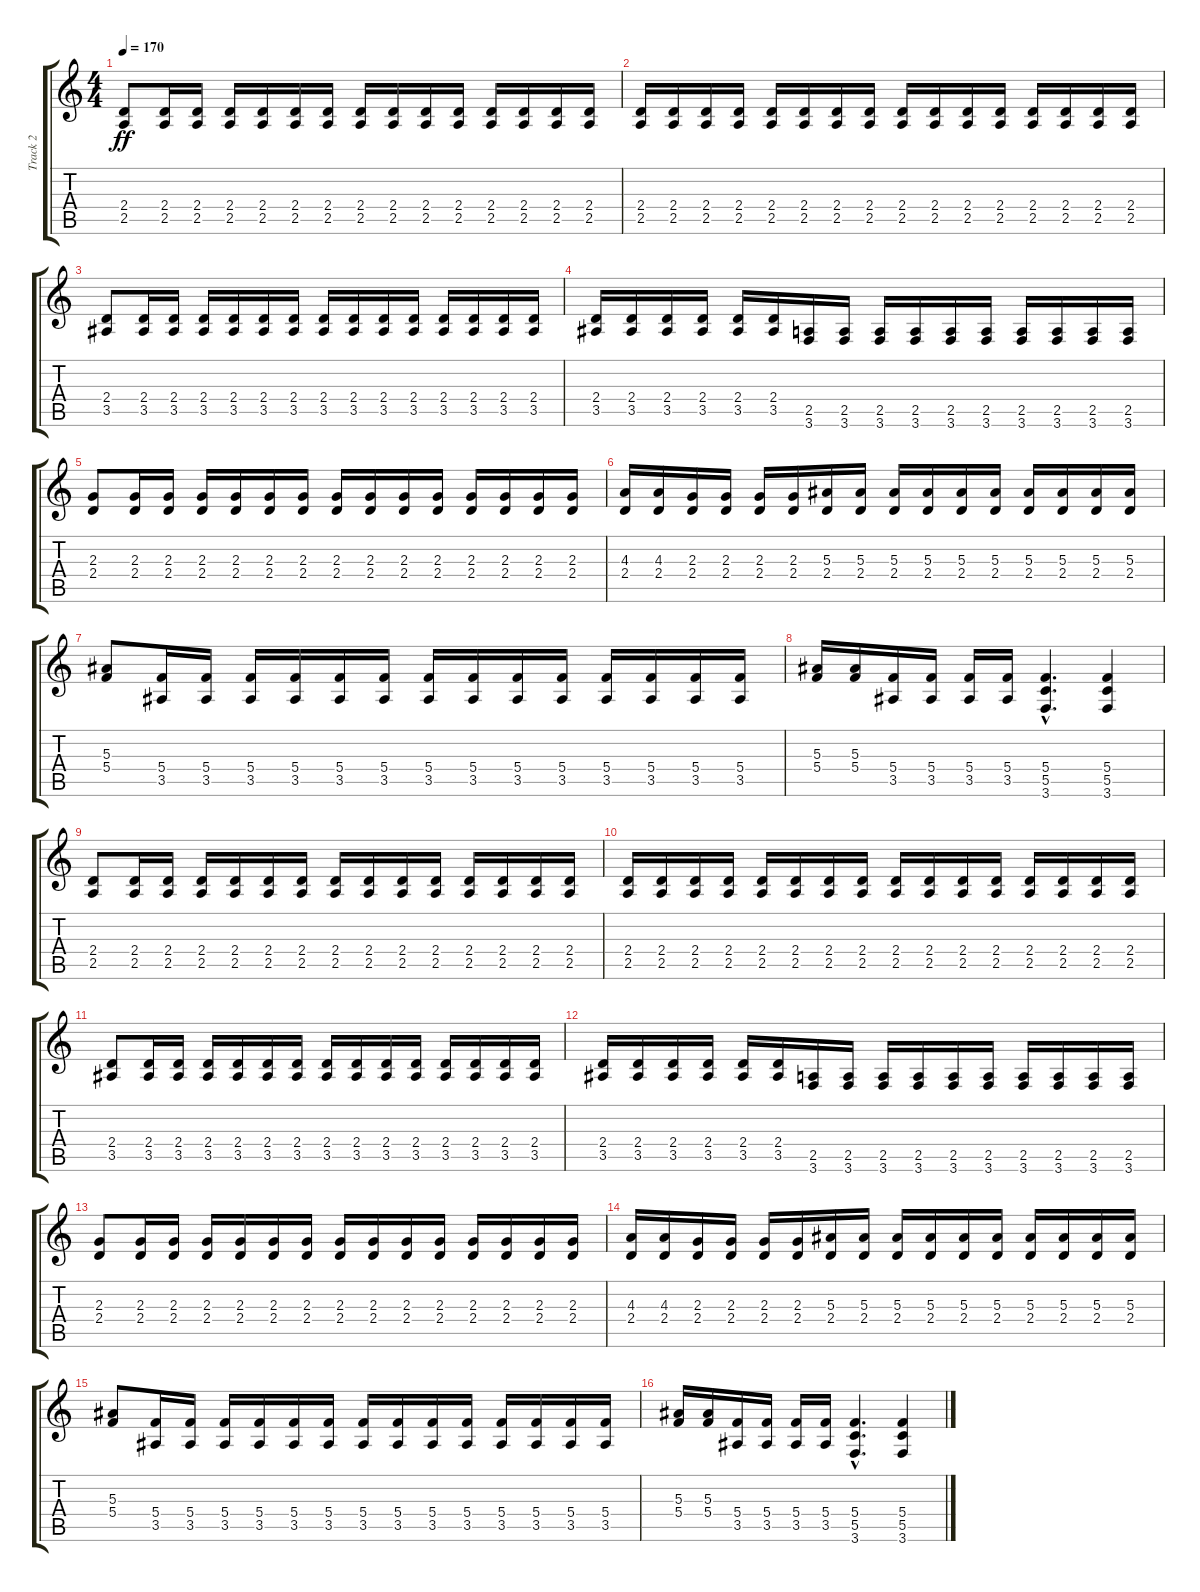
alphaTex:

\track ("Track 2" "Track 2") {instrument distortionguitar}
\staff {score tabs}
\tuning (D4 A3 F3 C3 G2 D2) {hide}
\ts (4 4)
\tempo 170
\clef g2
\ks c
(2.4 2.5).8{dy ff instrument distortionguitar} (2.4 2.5).16 (2.4 2.5).16 (2.4 2.5).16 (2.4 2.5).16 (2.4 2.5).16 (2.4 2.5).16 (2.4 2.5).16 (2.4 2.5).16 (2.4 2.5).16 (2.4 2.5).16 (2.4 2.5).16 (2.4 2.5).16 (2.4 2.5).16 (2.4 2.5).16 |
(2.4 2.5).16 (2.4 2.5).16 (2.4 2.5).16 (2.4 2.5).16 (2.4 2.5).16 (2.4 2.5).16 (2.4 2.5).16 (2.4 2.5).16 (2.4 2.5).16 (2.4 2.5).16 (2.4 2.5).16 (2.4 2.5).16 (2.4 2.5).16 (2.4 2.5).16 (2.4 2.5).16 (2.4 2.5).16 |
(2.4 3.5).8 (2.4 3.5).16 (2.4 3.5).16 (2.4 3.5).16 (2.4 3.5).16 (2.4 3.5).16 (2.4 3.5).16 (2.4 3.5).16 (2.4 3.5).16 (2.4 3.5).16 (2.4 3.5).16 (2.4 3.5).16 (2.4 3.5).16 (2.4 3.5).16 (2.4 3.5).16 |
(2.4 3.5).16 (2.4 3.5).16 (2.4 3.5).16 (2.4 3.5).16 (2.4 3.5).16 (2.4 3.5).16 (2.5 3.6).16 (2.5 3.6).16 (2.5 3.6).16 (2.5 3.6).16 (2.5 3.6).16 (2.5 3.6).16 (2.5 3.6).16 (2.5 3.6).16 (2.5 3.6).16 (2.5 3.6).16 |
(2.3 2.4).8 (2.3 2.4).16 (2.3 2.4).16 (2.3 2.4).16 (2.3 2.4).16 (2.3 2.4).16 (2.3 2.4).16 (2.3 2.4).16 (2.3 2.4).16 (2.3 2.4).16 (2.3 2.4).16 (2.3 2.4).16 (2.3 2.4).16 (2.3 2.4).16 (2.3 2.4).16 |
(4.3 2.4).16 (4.3 2.4).16 (2.3 2.4).16 (2.3 2.4).16 (2.3 2.4).16 (2.3 2.4).16 (5.3 2.4).16 (5.3 2.4).16 (5.3 2.4).16 (5.3 2.4).16 (5.3 2.4).16 (5.3 2.4).16 (5.3 2.4).16 (5.3 2.4).16 (5.3 2.4).16 (5.3 2.4).16 |
(5.3 5.4).8 (5.4 3.5).16 (5.4 3.5).16 (5.4 3.5).16 (5.4 3.5).16 (5.4 3.5).16 (5.4 3.5).16 (5.4 3.5).16 (5.4 3.5).16 (5.4 3.5).16 (5.4 3.5).16 (5.4 3.5).16 (5.4 3.5).16 (5.4 3.5).16 (5.4 3.5).16 |
(5.3 5.4).16 (5.3 5.4).16 (5.4 3.5).16 (5.4 3.5).16 (5.4 3.5).16 (5.4 3.5).16 (5.4{hac} 5.5{hac} 3.6{hac}).4{d} (5.4 5.5 3.6).4 |
(2.4 2.5).8 (2.4 2.5).16 (2.4 2.5).16 (2.4 2.5).16 (2.4 2.5).16 (2.4 2.5).16 (2.4 2.5).16 (2.4 2.5).16 (2.4 2.5).16 (2.4 2.5).16 (2.4 2.5).16 (2.4 2.5).16 (2.4 2.5).16 (2.4 2.5).16 (2.4 2.5).16 |
(2.4 2.5).16 (2.4 2.5).16 (2.4 2.5).16 (2.4 2.5).16 (2.4 2.5).16 (2.4 2.5).16 (2.4 2.5).16 (2.4 2.5).16 (2.4 2.5).16 (2.4 2.5).16 (2.4 2.5).16 (2.4 2.5).16 (2.4 2.5).16 (2.4 2.5).16 (2.4 2.5).16 (2.4 2.5).16 |
(2.4 3.5).8 (2.4 3.5).16 (2.4 3.5).16 (2.4 3.5).16 (2.4 3.5).16 (2.4 3.5).16 (2.4 3.5).16 (2.4 3.5).16 (2.4 3.5).16 (2.4 3.5).16 (2.4 3.5).16 (2.4 3.5).16 (2.4 3.5).16 (2.4 3.5).16 (2.4 3.5).16 |
(2.4 3.5).16 (2.4 3.5).16 (2.4 3.5).16 (2.4 3.5).16 (2.4 3.5).16 (2.4 3.5).16 (2.5 3.6).16 (2.5 3.6).16 (2.5 3.6).16 (2.5 3.6).16 (2.5 3.6).16 (2.5 3.6).16 (2.5 3.6).16 (2.5 3.6).16 (2.5 3.6).16 (2.5 3.6).16 |
(2.3 2.4).8 (2.3 2.4).16 (2.3 2.4).16 (2.3 2.4).16 (2.3 2.4).16 (2.3 2.4).16 (2.3 2.4).16 (2.3 2.4).16 (2.3 2.4).16 (2.3 2.4).16 (2.3 2.4).16 (2.3 2.4).16 (2.3 2.4).16 (2.3 2.4).16 (2.3 2.4).16 |
(4.3 2.4).16 (4.3 2.4).16 (2.3 2.4).16 (2.3 2.4).16 (2.3 2.4).16 (2.3 2.4).16 (5.3 2.4).16 (5.3 2.4).16 (5.3 2.4).16 (5.3 2.4).16 (5.3 2.4).16 (5.3 2.4).16 (5.3 2.4).16 (5.3 2.4).16 (5.3 2.4).16 (5.3 2.4).16 |
(5.3 5.4).8 (5.4 3.5).16 (5.4 3.5).16 (5.4 3.5).16 (5.4 3.5).16 (5.4 3.5).16 (5.4 3.5).16 (5.4 3.5).16 (5.4 3.5).16 (5.4 3.5).16 (5.4 3.5).16 (5.4 3.5).16 (5.4 3.5).16 (5.4 3.5).16 (5.4 3.5).16 |
(5.3 5.4).16 (5.3 5.4).16 (5.4 3.5).16 (5.4 3.5).16 (5.4 3.5).16 (5.4 3.5).16 (5.4{hac} 5.5{hac} 3.6{hac}).4{d} (5.4 5.5 3.6).4
